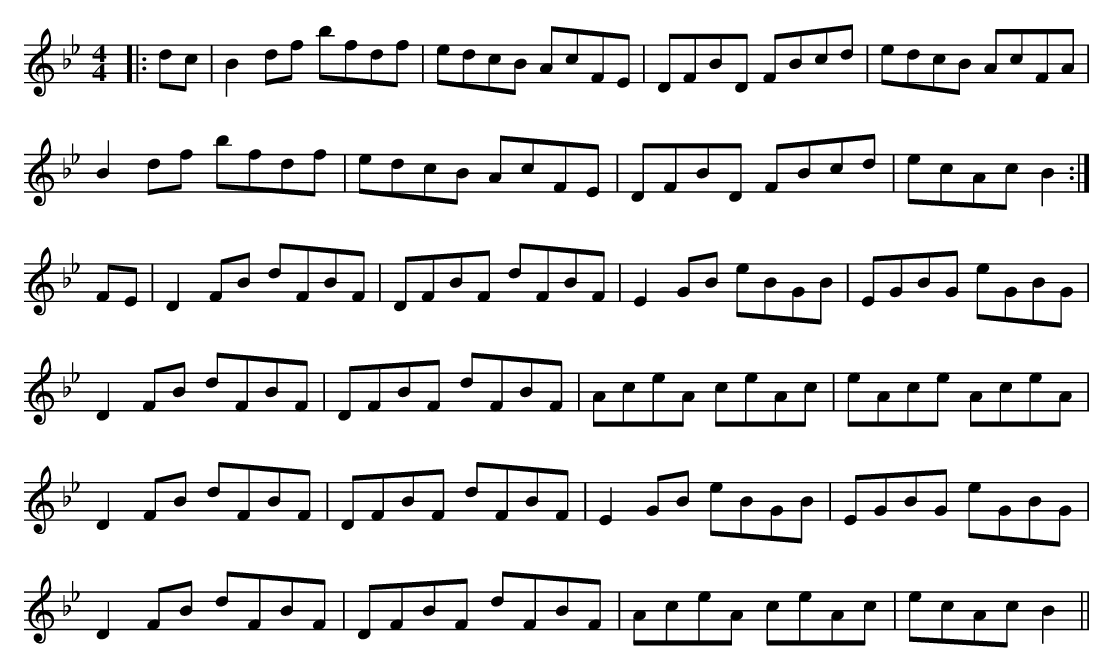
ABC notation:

X:1
M:4/4
K:Cdor
|:dc|B2df bfdf|edcB AcFE|DFBD FBcd|edcB AcFA|
B2df bfdf|edcB AcFE|DFBD FBcd|ecAc B2:|
FE|D2FB dFBF|DFBF dFBF|E2GB eBGB|EGBG eGBG|
D2FB dFBF|DFBF dFBF|AceA ceAc|eAce AceA|
D2FB dFBF|DFBF dFBF|E2GB eBGB|EGBG eGBG|
D2FB dFBF|DFBF dFBF|AceA ceAc|ecAc B2||
